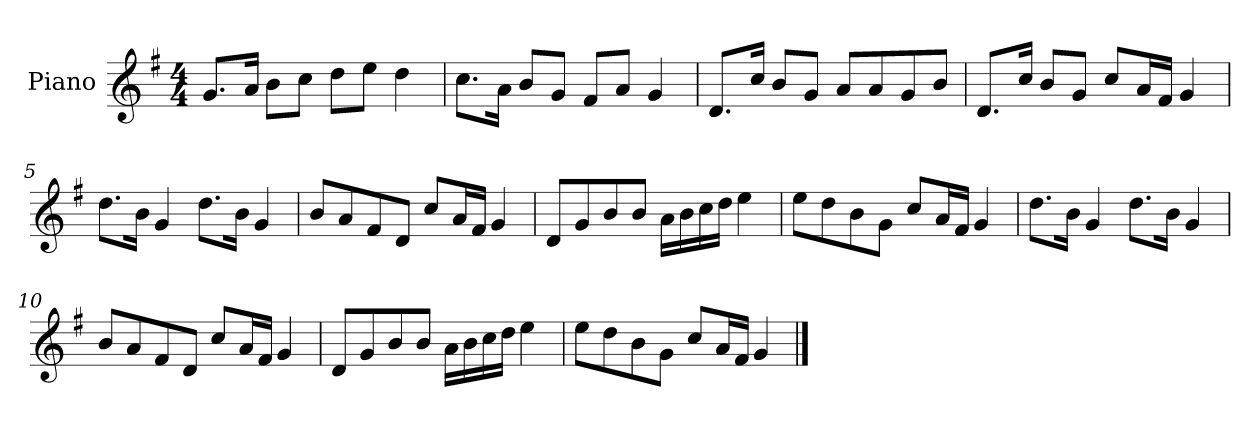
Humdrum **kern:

**kern
*part1
*staff1
*I"Piano
*I'P-no
*clefG2
*k[f#]
*M4/4
*MM90
=1
8.g/L
16a/Jk
8b\L
8cc\J
8dd\L
8ee\J
4dd\
=2
8.cc\L
16a\Jk
8b/L
8g/J
8f#/L
8a/J
4g/
=3
8.d/L
16cc/Jk
8b/L
8g/J
8a/L
8a/
8g/
8b/J
=4
8.d/L
16cc/Jk
8b/L
8g/J
8cc/L
16a/L
16f#/JJ
4g/
=5
8.dd\L
16b\Jk
4g/
8.dd\L
16b\Jk
4g/
!!LO:LB:g=z
=6
8b/L
8a/
8f#/
8d/J
8cc/L
16a/L
16f#/JJ
4g/
=7
8d/L
8g/
8b/
8b/J
16a\LL
16b\
16cc\
16dd\JJ
4ee\
=8
8ee\L
8dd\
8b\
8g\J
8cc/L
16a/L
16f#/JJ
4g/
=9
8.dd\L
16b\Jk
4g/
8.dd\L
16b\Jk
4g/
=10
8b/L
8a/
8f#/
8d/J
8cc/L
16a/L
16f#/JJ
4g/
!!LO:LB:g=z
=11
8d/L
8g/
8b/
8b/J
16a\LL
16b\
16cc\
16dd\JJ
4ee\
=12
8ee\L
8dd\
8b\
8g\J
8cc/L
16a/L
16f#/JJ
4g/
==
*-
